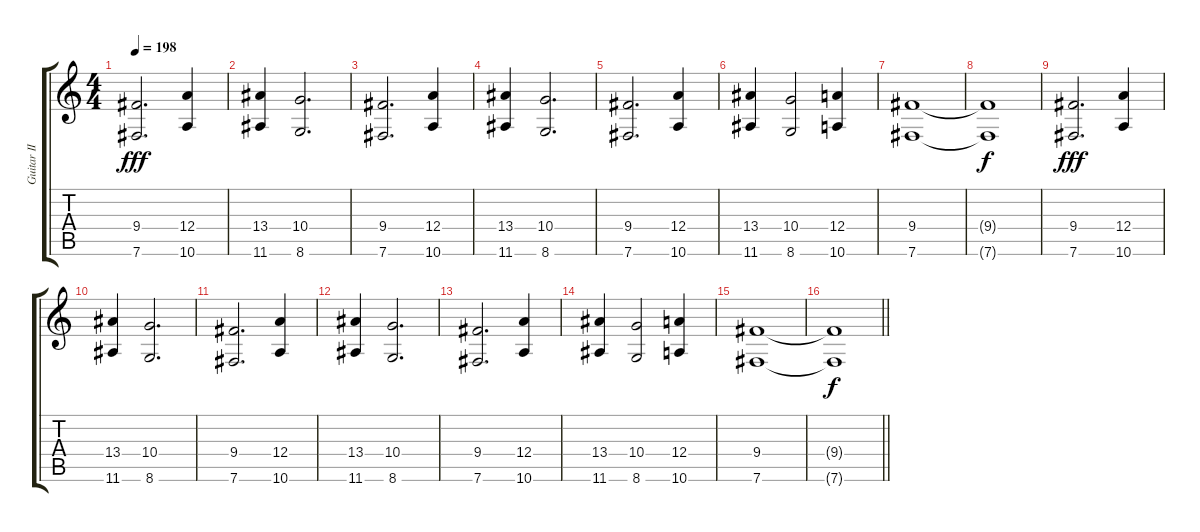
\track ("Guitar II" "Guitar II") {instrument distortionguitar}
\staff {score tabs}
\tuning (B3 Gb3 D3 A2 E2 B1) {hide}
\ts (4 4)
\section ("" "")
\tempo 198
\clef g2
\ks c
(9.4 7.6).2{d dy fff} (12.4 10.6).4 |
(13.4 11.6).4 (10.4 8.6).2{d} |
(9.4 7.6).2{d} (12.4 10.6).4 |
(13.4 11.6).4 (10.4 8.6).2{d} |
(9.4 7.6).2{d} (12.4 10.6).4 |
(13.4 11.6).4 (10.4 8.6).2 (12.4 10.6).4 |
(9.4 7.6).1 |
(9.4{t} 7.6{t}).1{dy f} |
(9.4 7.6).2{d dy fff} (12.4 10.6).4 |
(13.4 11.6).4 (10.4 8.6).2{d} |
(9.4 7.6).2{d} (12.4 10.6).4 |
(13.4 11.6).4 (10.4 8.6).2{d} |
(9.4 7.6).2{d} (12.4 10.6).4 |
(13.4 11.6).4 (10.4 8.6).2 (12.4 10.6).4 |
(9.4 7.6).1 |
\barLineRight lightlight
(9.4{t} 7.6{t}).1{dy f}
